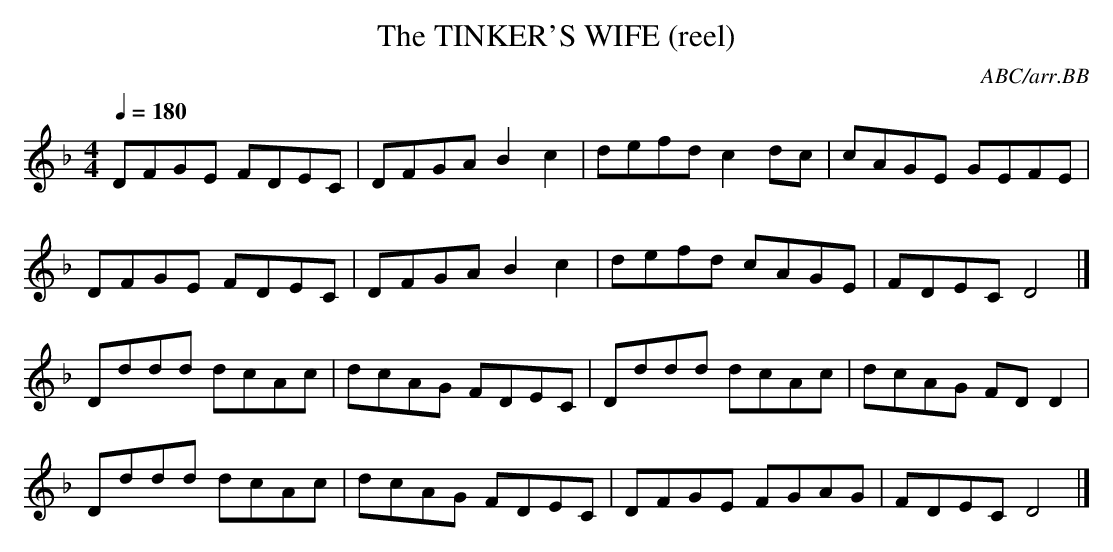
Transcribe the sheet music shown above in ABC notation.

X:1
T:TINKER'S WIFE (reel), The
C:ABC/arr.BB
L:1/8
M:4/4
Q:1/4=180
K:Dm
DFGE FDEC|DFGA B2 c2|defd c2 dc|cAGE GEFE |
DFGE FDEC|DFGA B2 c2|defd cAGE|FDEC D4 |]
Dddd dcAc|dcAG FDEC|Dddd dcAc|dcAG FD D2 |
Dddd dcAc|dcAG FDEC|DFGE FGAG|FDEC D4 |]
